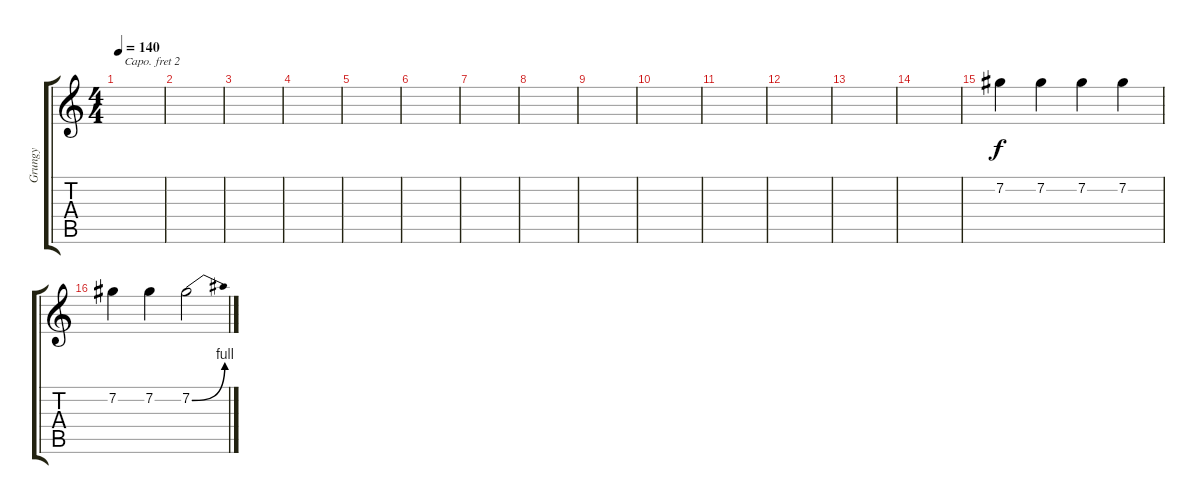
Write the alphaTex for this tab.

\track ("Grungy" "Grungy") {instrument electricguitarclean}
\staff {score tabs}
\capo 2
\tuning (E4 B3 G3 D3 A2 E2) {hide}
\ts (4 4)
\tempo 140
\clef g2
\ks c
|
|
|
|
|
|
|
|
|
|
|
|
|
|
7.2.4{instrument overdrivenguitar} 7.2.4 7.2.4 7.2.4 |
7.2.4 7.2.4 7.2{be (bend 0 0 60 4)}.2
